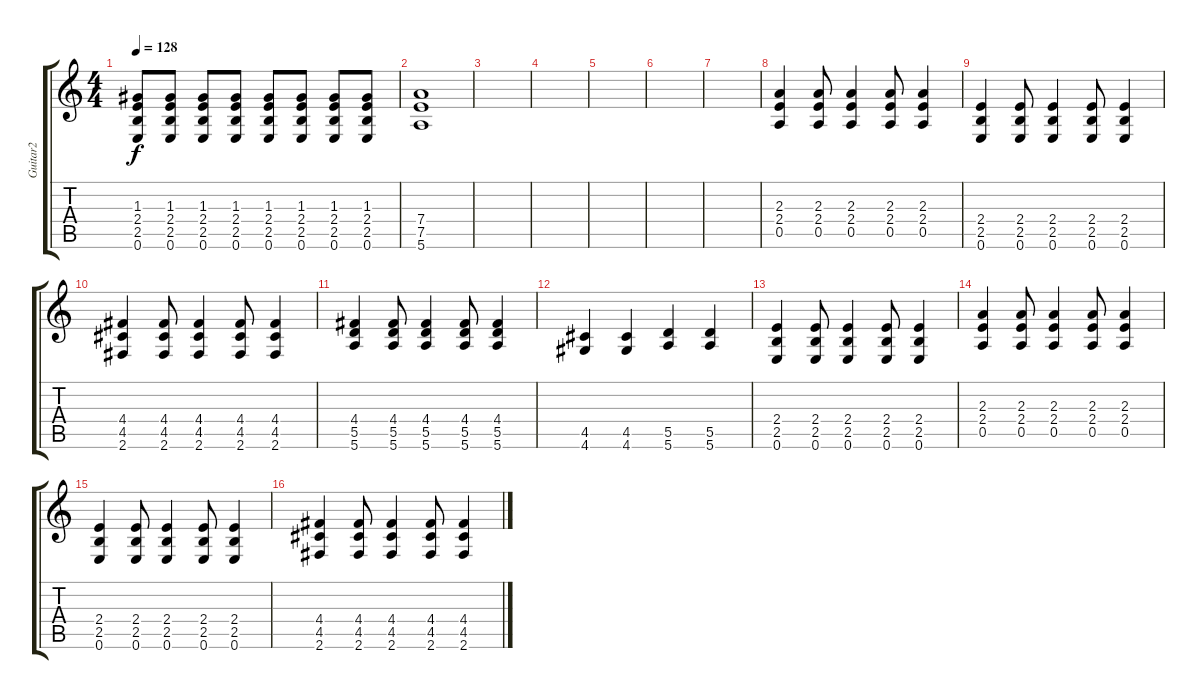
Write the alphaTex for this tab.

\track ("Guitar2" "Guitar2") {instrument overdrivenguitar}
\staff {score tabs}
\tuning (E4 B3 G3 D3 A2 E2) {hide}
\ts (4 4)
\tempo 128
\clef g2
\ks c
(1.3 2.4 2.5 0.6).8{dy f} (1.3 2.4 2.5 0.6).8 (1.3 2.4 2.5 0.6).8 (1.3 2.4 2.5 0.6).8 (1.3 2.4 2.5 0.6).8 (1.3 2.4 2.5 0.6).8 (1.3 2.4 2.5 0.6).8 (1.3 2.4 2.5 0.6).8 |
(7.4 7.5 5.6).1 |
|
|
|
|
|
(2.3 2.4 0.5).4 (2.3 2.4 0.5).8 (2.3 2.4 0.5).4 (2.3 2.4 0.5).8 (2.3 2.4 0.5).4 |
(2.4 2.5 0.6).4 (2.4 2.5 0.6).8 (2.4 2.5 0.6).4 (2.4 2.5 0.6).8 (2.4 2.5 0.6).4 |
(4.4 4.5 2.6).4 (4.4 4.5 2.6).8 (4.4 4.5 2.6).4 (4.4 4.5 2.6).8 (4.4 4.5 2.6).4 |
(4.4 5.5 5.6).4 (4.4 5.5 5.6).8 (4.4 5.5 5.6).4 (4.4 5.5 5.6).8 (4.4 5.5 5.6).4 |
(4.5 4.6).4 (4.5 4.6).4 (5.5 5.6).4 (5.5 5.6).4 |
(2.4 2.5 0.6).4 (2.4 2.5 0.6).8 (2.4 2.5 0.6).4 (2.4 2.5 0.6).8 (2.4 2.5 0.6).4 |
(2.3 2.4 0.5).4 (2.3 2.4 0.5).8 (2.3 2.4 0.5).4 (2.3 2.4 0.5).8 (2.3 2.4 0.5).4 |
(2.4 2.5 0.6).4 (2.4 2.5 0.6).8 (2.4 2.5 0.6).4 (2.4 2.5 0.6).8 (2.4 2.5 0.6).4 |
(4.4 4.5 2.6).4 (4.4 4.5 2.6).8 (4.4 4.5 2.6).4 (4.4 4.5 2.6).8 (4.4 4.5 2.6).4
